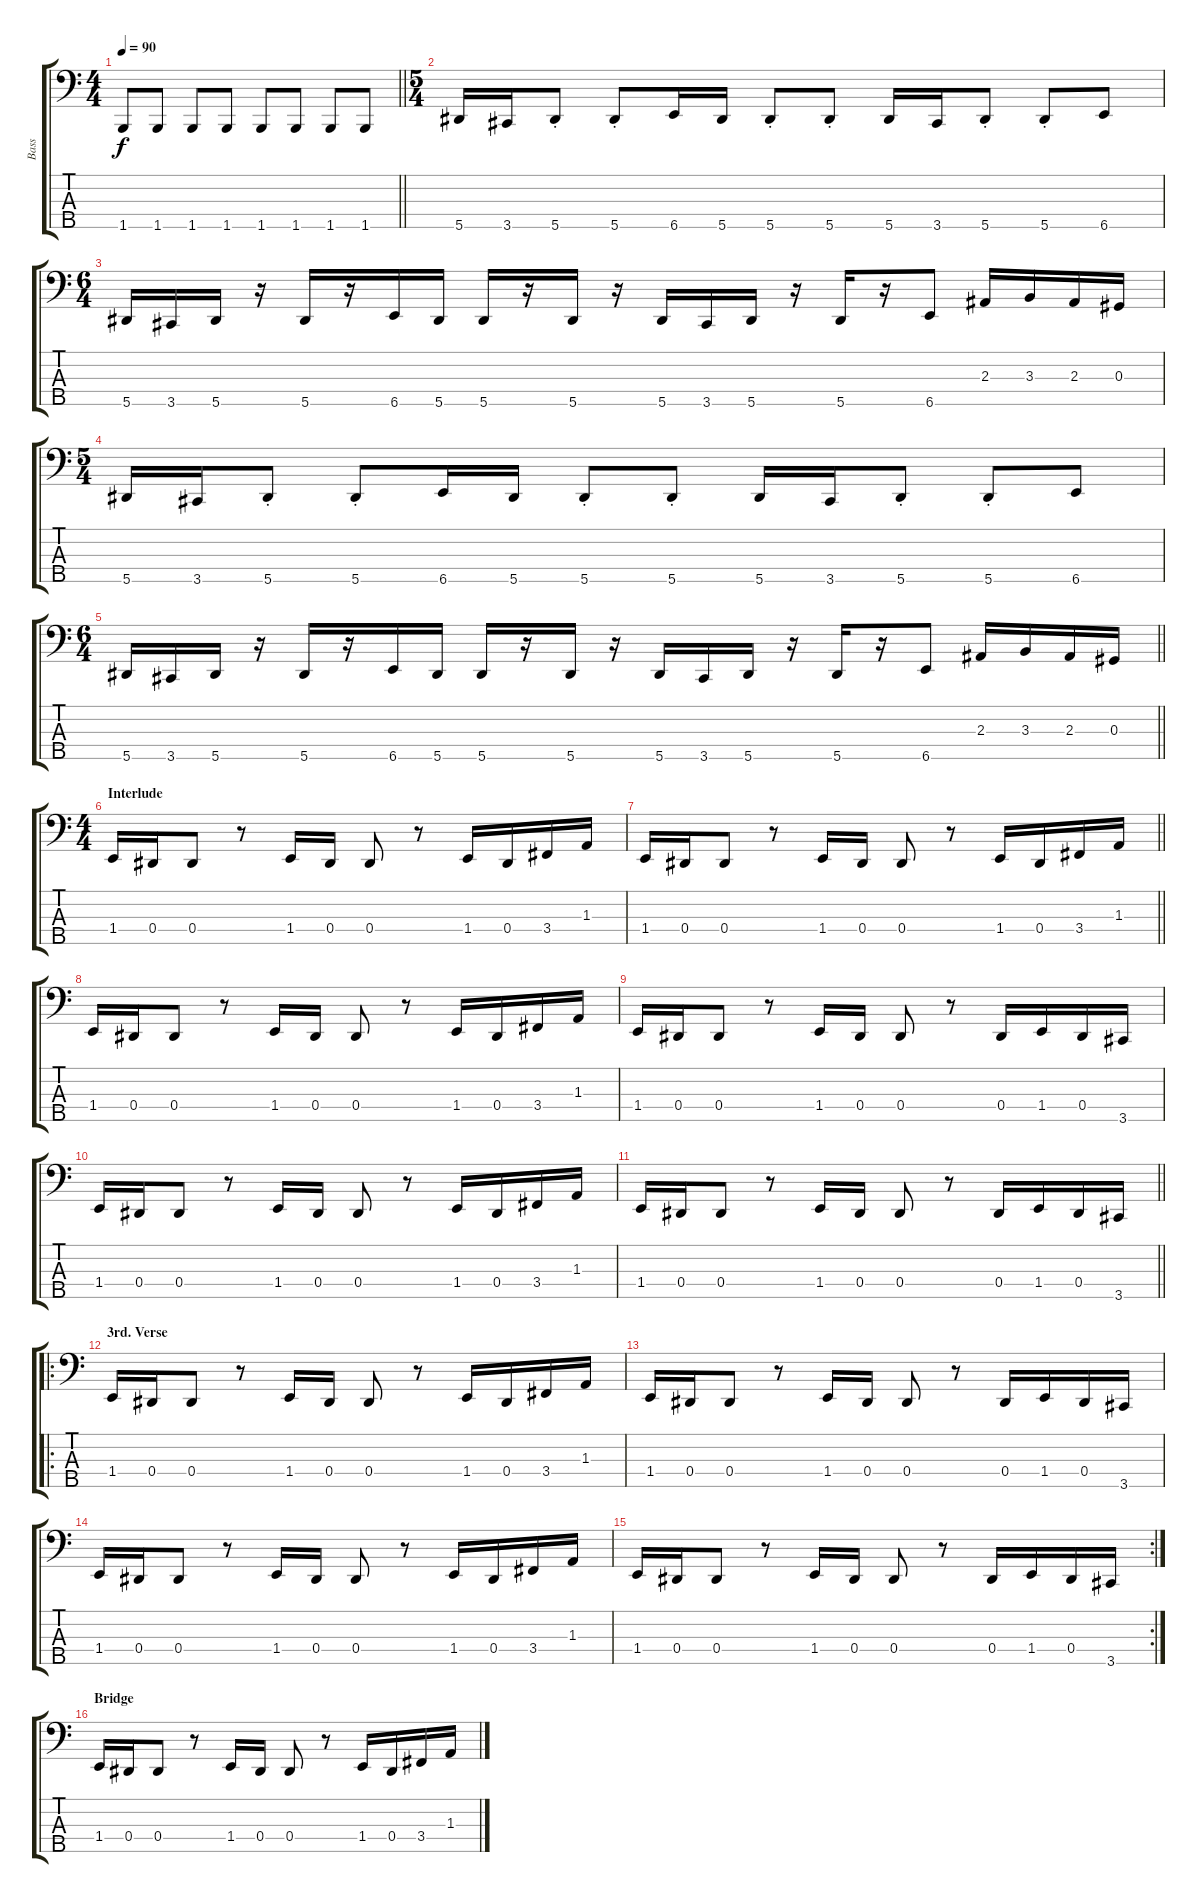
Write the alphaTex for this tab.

\track ("Bass" "Bass") {instrument electricbassfinger}
\staff {score tabs}
\tuning (Gb2 Db2 Ab1 Eb1 Bb0) {hide}
\ts (4 4)
\tempo 90
\clef f4
\barLineRight lightlight
\ks c
1.5.8{dy f} 1.5.8 1.5.8 1.5.8 1.5.8 1.5.8 1.5.8 1.5.8 |
\ts (5 4)
5.5.16 3.5.16 5.5{st}.8 5.5{st}.8 6.5.16 5.5.16 5.5{st}.8 5.5{st}.8 5.5.16 3.5.16 5.5{st}.8 5.5{st}.8 6.5.8 |
\ts (6 4)
5.5.16 3.5.16 5.5.16 r.16 5.5.16 r.16 6.5.16 5.5.16 5.5.16 r.16 5.5.16 r.16 5.5.16 3.5.16 5.5.16 r.16 5.5.16 r.16 6.5.8 2.3.16 3.3.16 2.3.16 0.3.16 |
\ts (5 4)
5.5.16 3.5.16 5.5{st}.8 5.5{st}.8 6.5.16 5.5.16 5.5{st}.8 5.5{st}.8 5.5.16 3.5.16 5.5{st}.8 5.5{st}.8 6.5.8 |
\ts (6 4)
\barLineRight lightlight
5.5.16 3.5.16 5.5.16 r.16 5.5.16 r.16 6.5.16 5.5.16 5.5.16 r.16 5.5.16 r.16 5.5.16 3.5.16 5.5.16 r.16 5.5.16 r.16 6.5.8 2.3.16 3.3.16 2.3.16 0.3.16 |
\ts (4 4)
\section ("" "Interlude")
1.4.16 0.4.16 0.4.8 r.8 1.4.16 0.4.16 0.4.8 r.8 1.4.16 0.4.16 3.4.16 1.3.16 |
\barLineRight lightlight
1.4.16 0.4.16 0.4.8 r.8 1.4.16 0.4.16 0.4.8 r.8 1.4.16 0.4.16 3.4.16 1.3.16 |
1.4.16 0.4.16 0.4.8 r.8 1.4.16 0.4.16 0.4.8 r.8 1.4.16 0.4.16 3.4.16 1.3.16 |
1.4.16 0.4.16 0.4.8 r.8 1.4.16 0.4.16 0.4.8 r.8 0.4.16 1.4.16 0.4.16 3.5.16 |
1.4.16 0.4.16 0.4.8 r.8 1.4.16 0.4.16 0.4.8 r.8 1.4.16 0.4.16 3.4.16 1.3.16 |
\barLineRight lightlight
1.4.16 0.4.16 0.4.8 r.8 1.4.16 0.4.16 0.4.8 r.8 0.4.16 1.4.16 0.4.16 3.5.16 |
\ro
\section ("" "3rd. Verse")
1.4.16 0.4.16 0.4.8 r.8 1.4.16 0.4.16 0.4.8 r.8 1.4.16 0.4.16 3.4.16 1.3.16 |
1.4.16 0.4.16 0.4.8 r.8 1.4.16 0.4.16 0.4.8 r.8 0.4.16 1.4.16 0.4.16 3.5.16 |
1.4.16 0.4.16 0.4.8 r.8 1.4.16 0.4.16 0.4.8 r.8 1.4.16 0.4.16 3.4.16 1.3.16 |
\rc 2
1.4.16 0.4.16 0.4.8 r.8 1.4.16 0.4.16 0.4.8 r.8 0.4.16 1.4.16 0.4.16 3.5.16 |
\section ("" "Bridge")
1.4.16 0.4.16 0.4.8 r.8 1.4.16 0.4.16 0.4.8 r.8 1.4.16 0.4.16 3.4.16 1.3.16
